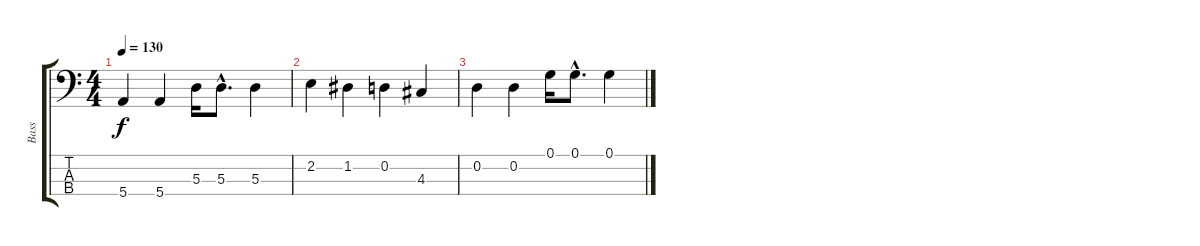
\track ("Bass" "Bass") {instrument slapbass2}
\staff {score tabs}
\tuning (G2 D2 A1 E1) {hide}
\ts (4 4)
\tempo 130
\clef f4
\ks c
5.4.4{dy f} 5.4.4 5.3.16 5.3{hac}.8{d} 5.3.4 |
2.2.4 1.2.4 0.2.4 4.3.4 |
0.2.4 0.2.4 0.1.16 0.1{hac}.8{d} 0.1.4
